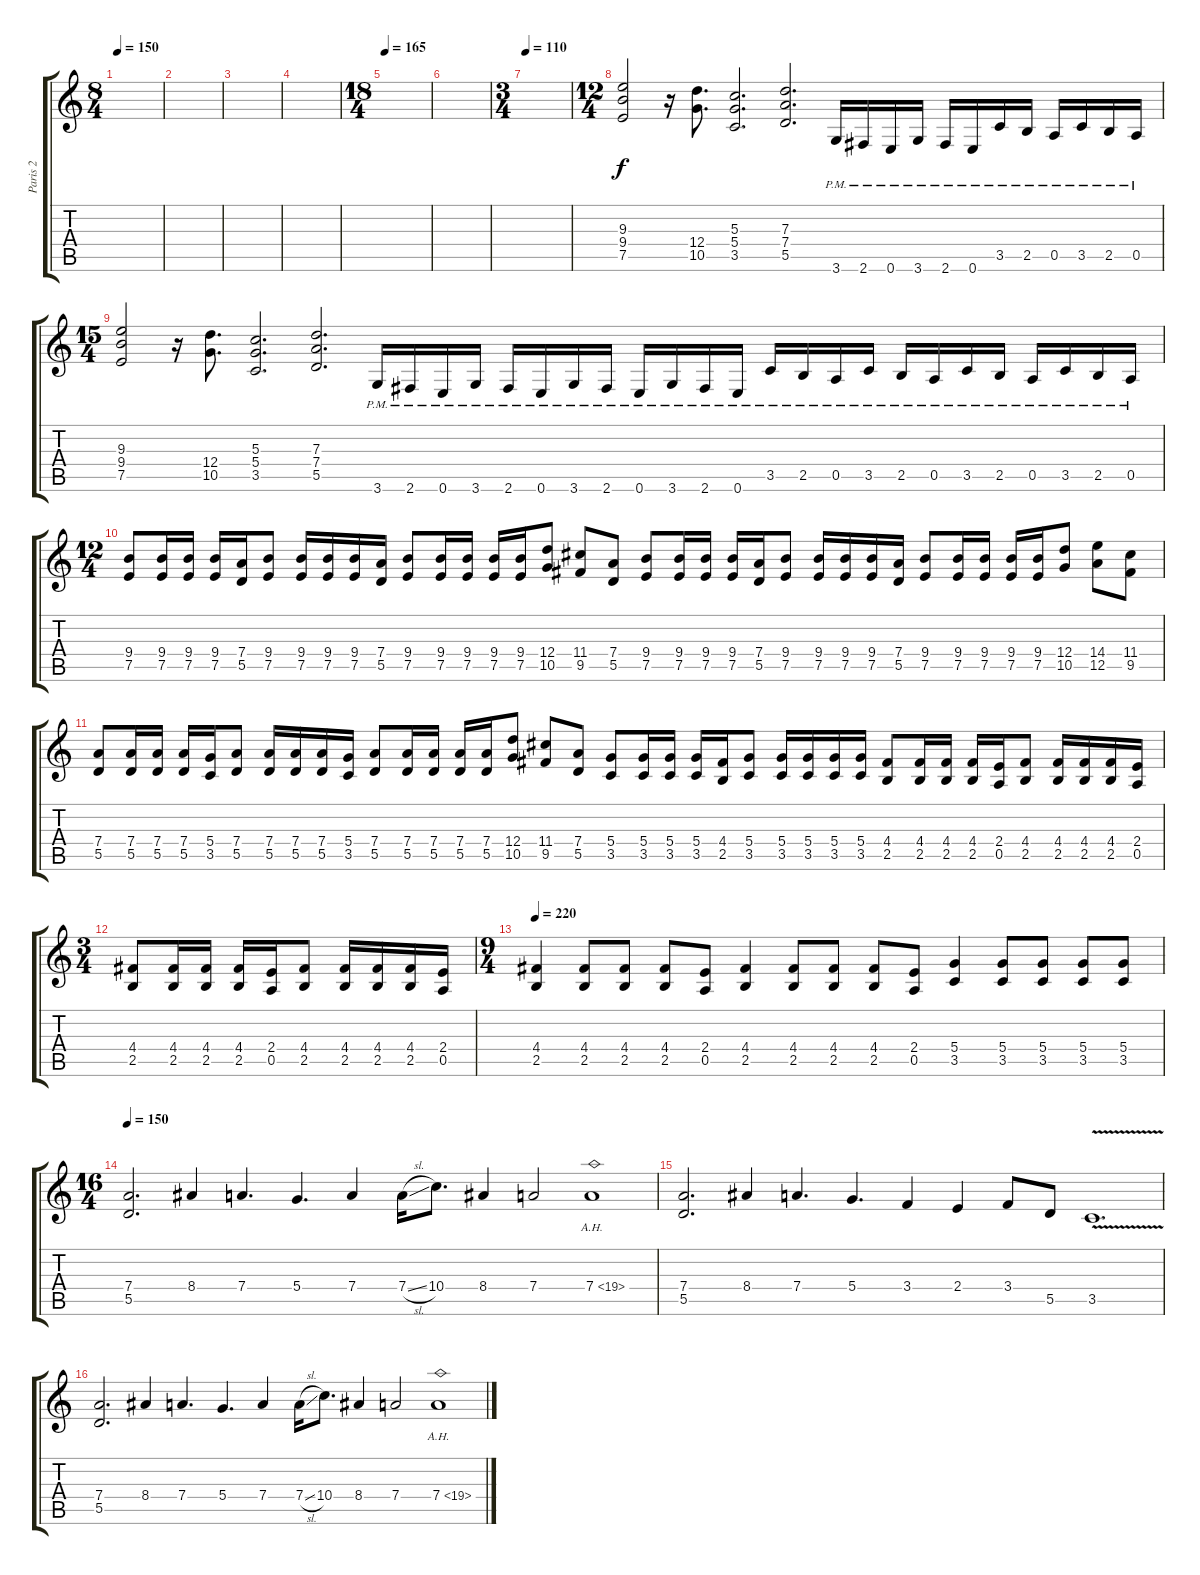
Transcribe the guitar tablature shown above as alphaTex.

\track ("Paris 2" "Paris 2") {instrument overdrivenguitar}
\staff {score tabs}
\tuning (E4 B3 G3 D3 A2 E2) {hide}
\ts (8 4)
\tempo 150
\clef g2
\ks c
|
|
|
|
\ts (18 4)
\tempo 165
|
|
\ts (3 4)
\tempo 110
|
\ts (12 4)
(9.3 9.4 7.5).2 r.16 (12.4 10.5).8{d} (5.3 5.4 3.5).2{d} (7.3 7.4 5.5).2{d} 3.6{pm}.16 2.6{pm}.16 0.6{pm}.16 3.6{pm}.16 2.6{pm}.16 0.6{pm}.16 3.5{pm}.16 2.5{pm}.16 0.5{pm}.16 3.5{pm}.16 2.5{pm}.16 0.5{pm}.16 |
\ts (15 4)
(9.3 9.4 7.5).2 r.16 (12.4 10.5).8{d} (5.3 5.4 3.5).2{d} (7.3 7.4 5.5).2{d} 3.6{pm}.16 2.6{pm}.16 0.6{pm}.16 3.6{pm}.16 2.6{pm}.16 0.6{pm}.16 3.6{pm}.16 2.6{pm}.16 0.6{pm}.16 3.6{pm}.16 2.6{pm}.16 0.6{pm}.16 3.5{pm}.16 2.5{pm}.16 0.5{pm}.16 3.5{pm}.16 2.5{pm}.16 0.5{pm}.16 3.5{pm}.16 2.5{pm}.16 0.5{pm}.16 3.5{pm}.16 2.5{pm}.16 0.5{pm}.16 |
\ts (12 4)
(9.4 7.5).8 (9.4 7.5).16 (9.4 7.5).16 (9.4 7.5).16 (7.4 5.5).16 (9.4 7.5).8 (9.4 7.5).16 (9.4 7.5).16 (9.4 7.5).16 (7.4 5.5).16 (9.4 7.5).8 (9.4 7.5).16 (9.4 7.5).16 (9.4 7.5).16 (9.4 7.5).16 (12.4 10.5).8 (11.4 9.5).8 (7.4 5.5).8 (9.4 7.5).8 (9.4 7.5).16 (9.4 7.5).16 (9.4 7.5).16 (7.4 5.5).16 (9.4 7.5).8 (9.4 7.5).16 (9.4 7.5).16 (9.4 7.5).16 (7.4 5.5).16 (9.4 7.5).8 (9.4 7.5).16 (9.4 7.5).16 (9.4 7.5).16 (9.4 7.5).16 (12.4 10.5).8 (14.4 12.5).8 (11.4 9.5).8 |
(7.4 5.5).8 (7.4 5.5).16 (7.4 5.5).16 (7.4 5.5).16 (5.4 3.5).16 (7.4 5.5).8 (7.4 5.5).16 (7.4 5.5).16 (7.4 5.5).16 (5.4 3.5).16 (7.4 5.5).8 (7.4 5.5).16 (7.4 5.5).16 (7.4 5.5).16 (7.4 5.5).16 (12.4 10.5).8 (11.4 9.5).8 (7.4 5.5).8 (5.4 3.5).8 (5.4 3.5).16 (5.4 3.5).16 (5.4 3.5).16 (4.4 2.5).16 (5.4 3.5).8 (5.4 3.5).16 (5.4 3.5).16 (5.4 3.5).16 (5.4 3.5).16 (4.4 2.5).8 (4.4 2.5).16 (4.4 2.5).16 (4.4 2.5).16 (2.4 0.5).16 (4.4 2.5).8 (4.4 2.5).16 (4.4 2.5).16 (4.4 2.5).16 (2.4 0.5).16 |
\ts (3 4)
(4.4 2.5).8 (4.4 2.5).16 (4.4 2.5).16 (4.4 2.5).16 (2.4 0.5).16 (4.4 2.5).8 (4.4 2.5).16 (4.4 2.5).16 (4.4 2.5).16 (2.4 0.5).16 |
\ts (9 4)
\tempo 220
(4.4 2.5).4 (4.4 2.5).8 (4.4 2.5).8 (4.4 2.5).8 (2.4 0.5).8 (4.4 2.5).4 (4.4 2.5).8 (4.4 2.5).8 (4.4 2.5).8 (2.4 0.5).8 (5.4 3.5).4 (5.4 3.5).8 (5.4 3.5).8 (5.4 3.5).8 (5.4 3.5).8 |
\ts (16 4)
\tempo 150
(7.4 5.5).2{d} 8.4.4 7.4.4{d} 5.4.4{d} 7.4.4 7.4{sl}.16 10.4.8{d} 8.4.4 7.4.2 7.4{ah 12}.1 |
(7.4 5.5).2{d} 8.4.4 7.4.4{d} 5.4.4{d} 3.4.4 2.4.4 3.4.8 5.5.8 3.5{v}.1{d} |
(7.4 5.5).2{d} 8.4.4 7.4.4{d} 5.4.4{d} 7.4.4 7.4{sl}.16 10.4.8{d} 8.4.4 7.4.2 7.4{ah 12}.1
